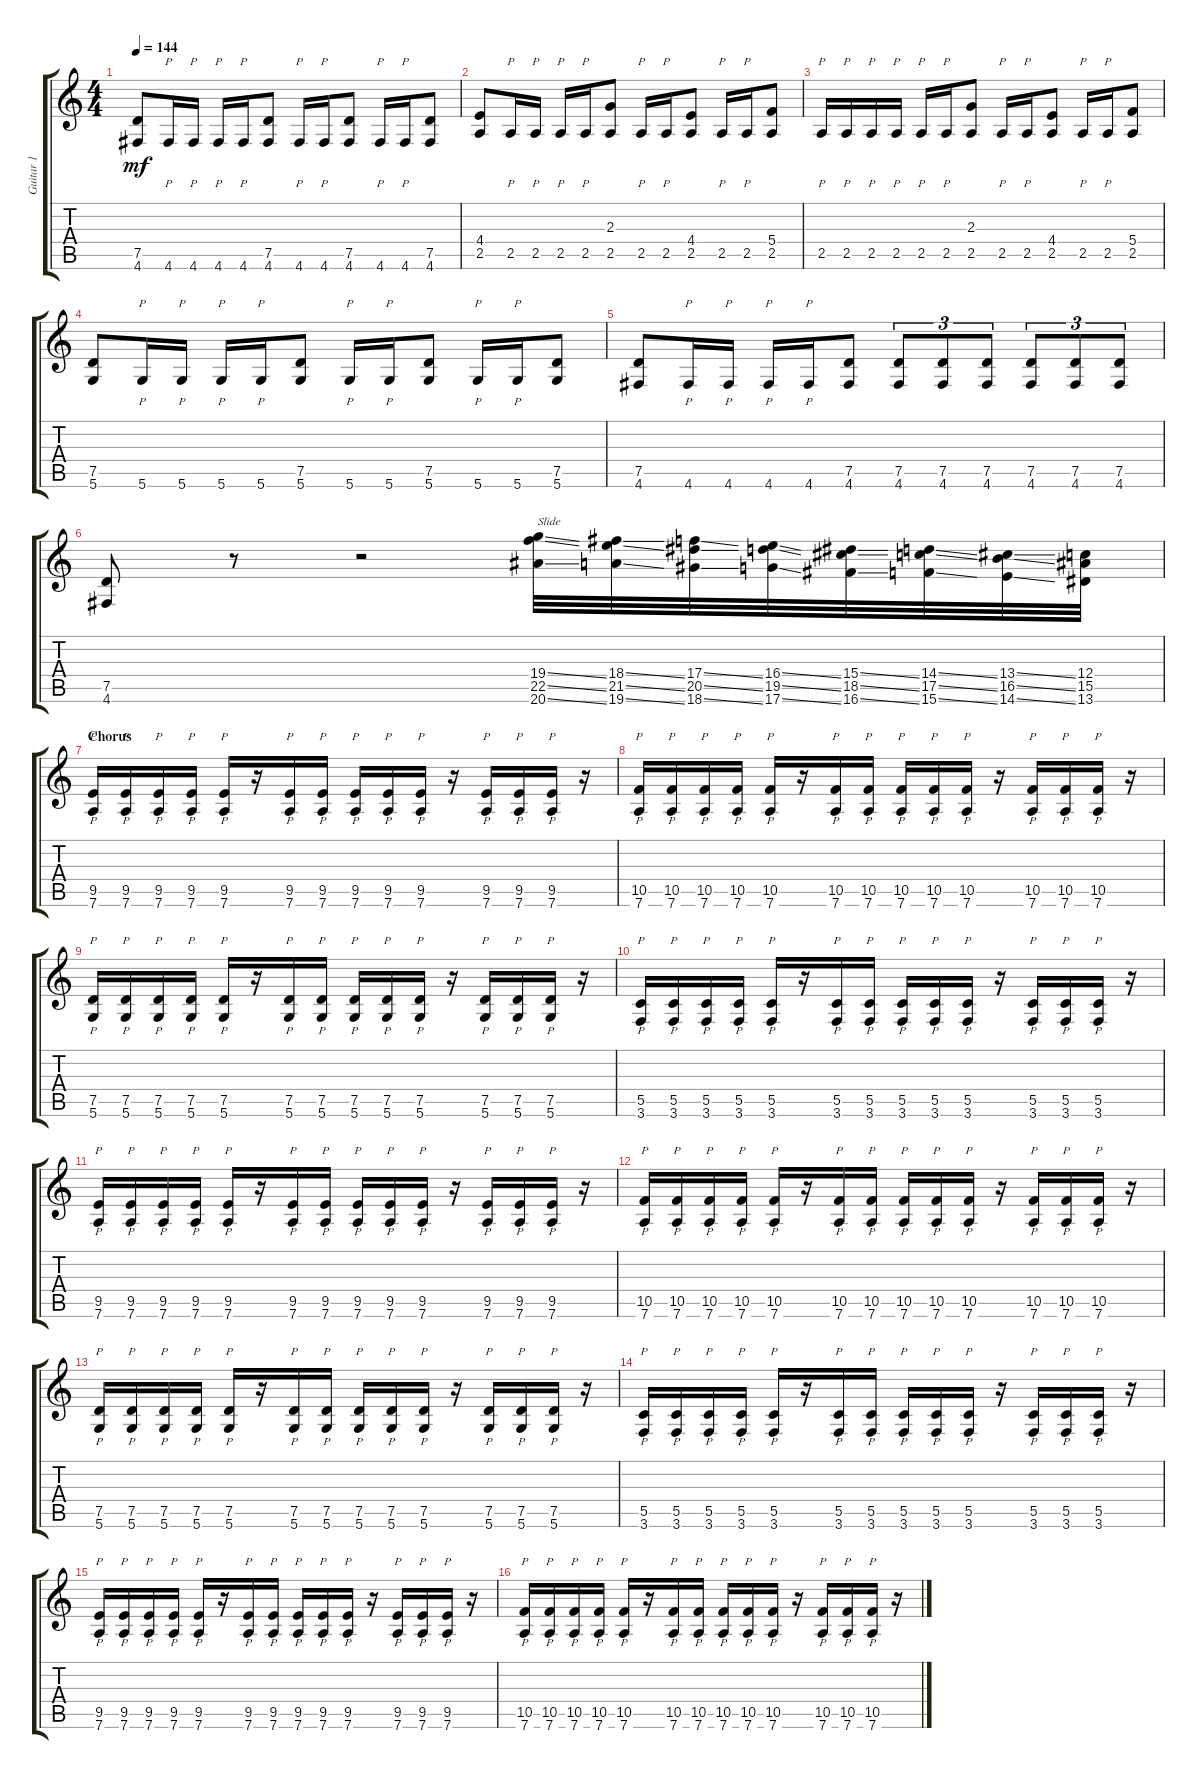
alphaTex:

\track ("Guitar 1" "Guitar 1") {instrument distortionguitar}
\staff {score tabs}
\tuning (D4 A3 F3 C3 G2 D2) {hide}
\ts (4 4)
\tempo 144
\clef g2
\ks c
(7.5 4.6).8{dy mf} 4.6.16{p} 4.6.16{p} 4.6.16{p} 4.6.16{p} (7.5 4.6).8 4.6.16{p} 4.6.16{p} (7.5 4.6).8 4.6.16{p} 4.6.16{p} (7.5 4.6).8 |
(4.4 2.5).8 2.5.16{p} 2.5.16{p} 2.5.16{p} 2.5.16{p} (2.3 2.5).8 2.5.16{p} 2.5.16{p} (4.4 2.5).8 2.5.16{p} 2.5.16{p} (5.4 2.5).8 |
2.5.16{p} 2.5.16{p} 2.5.16{p} 2.5.16{p} 2.5.16{p} 2.5.16{p} (2.3 2.5).8 2.5.16{p} 2.5.16{p} (4.4 2.5).8 2.5.16{p} 2.5.16{p} (5.4 2.5).8 |
(7.5 5.6).8 5.6.16{p} 5.6.16{p} 5.6.16{p} 5.6.16{p} (7.5 5.6).8 5.6.16{p} 5.6.16{p} (7.5 5.6).8 5.6.16{p} 5.6.16{p} (7.5 5.6).8 |
(7.5 4.6).8 4.6.16{p} 4.6.16{p} 4.6.16{p} 4.6.16{p} (7.5 4.6).8 (7.5 4.6).8{tu (3 2)} (7.5 4.6).8{tu (3 2)} (7.5 4.6).8{tu (3 2)} (7.5 4.6).8{tu (3 2)} (7.5 4.6).8{tu (3 2)} (7.5 4.6).8{tu (3 2)} |
(7.5 4.6).8 r.8 r.2 (19.4{ss} 22.5{ss} 20.6{ss}).32{txt "Slide"} (18.4{ss} 21.5{ss} 19.6{ss}).32 (17.4{ss} 20.5{ss} 18.6{ss}).32 (16.4{ss} 19.5{ss} 17.6{ss}).32 (15.4{ss} 18.5{ss} 16.6{ss}).32 (14.4{ss} 17.5{ss} 15.6{ss}).32 (13.4{ss} 16.5{ss} 14.6{ss}).32 (12.4 15.5 13.6).32 |
\section ("" "Chorus")
(9.5 7.6).16{p} (9.5 7.6).16{p} (9.5 7.6).16{p} (9.5 7.6).16{p} (9.5 7.6).16{p} r.16 (9.5 7.6).16{p} (9.5 7.6).16{p} (9.5 7.6).16{p} (9.5 7.6).16{p} (9.5 7.6).16{p} r.16 (9.5 7.6).16{p} (9.5 7.6).16{p} (9.5 7.6).16{p} r.16 |
(10.5 7.6).16{p} (10.5 7.6).16{p} (10.5 7.6).16{p} (10.5 7.6).16{p} (10.5 7.6).16{p} r.16 (10.5 7.6).16{p} (10.5 7.6).16{p} (10.5 7.6).16{p} (10.5 7.6).16{p} (10.5 7.6).16{p} r.16 (10.5 7.6).16{p} (10.5 7.6).16{p} (10.5 7.6).16{p} r.16 |
(7.5 5.6).16{p} (7.5 5.6).16{p} (7.5 5.6).16{p} (7.5 5.6).16{p} (7.5 5.6).16{p} r.16 (7.5 5.6).16{p} (7.5 5.6).16{p} (7.5 5.6).16{p} (7.5 5.6).16{p} (7.5 5.6).16{p} r.16 (7.5 5.6).16{p} (7.5 5.6).16{p} (7.5 5.6).16{p} r.16 |
(5.5 3.6).16{p} (5.5 3.6).16{p} (5.5 3.6).16{p} (5.5 3.6).16{p} (5.5 3.6).16{p} r.16 (5.5 3.6).16{p} (5.5 3.6).16{p} (5.5 3.6).16{p} (5.5 3.6).16{p} (5.5 3.6).16{p} r.16 (5.5 3.6).16{p} (5.5 3.6).16{p} (5.5 3.6).16{p} r.16 |
(9.5 7.6).16{p} (9.5 7.6).16{p} (9.5 7.6).16{p} (9.5 7.6).16{p} (9.5 7.6).16{p} r.16 (9.5 7.6).16{p} (9.5 7.6).16{p} (9.5 7.6).16{p} (9.5 7.6).16{p} (9.5 7.6).16{p} r.16 (9.5 7.6).16{p} (9.5 7.6).16{p} (9.5 7.6).16{p} r.16 |
(10.5 7.6).16{p} (10.5 7.6).16{p} (10.5 7.6).16{p} (10.5 7.6).16{p} (10.5 7.6).16{p} r.16 (10.5 7.6).16{p} (10.5 7.6).16{p} (10.5 7.6).16{p} (10.5 7.6).16{p} (10.5 7.6).16{p} r.16 (10.5 7.6).16{p} (10.5 7.6).16{p} (10.5 7.6).16{p} r.16 |
(7.5 5.6).16{p} (7.5 5.6).16{p} (7.5 5.6).16{p} (7.5 5.6).16{p} (7.5 5.6).16{p} r.16 (7.5 5.6).16{p} (7.5 5.6).16{p} (7.5 5.6).16{p} (7.5 5.6).16{p} (7.5 5.6).16{p} r.16 (7.5 5.6).16{p} (7.5 5.6).16{p} (7.5 5.6).16{p} r.16 |
(5.5 3.6).16{p} (5.5 3.6).16{p} (5.5 3.6).16{p} (5.5 3.6).16{p} (5.5 3.6).16{p} r.16 (5.5 3.6).16{p} (5.5 3.6).16{p} (5.5 3.6).16{p} (5.5 3.6).16{p} (5.5 3.6).16{p} r.16 (5.5 3.6).16{p} (5.5 3.6).16{p} (5.5 3.6).16{p} r.16 |
(9.5 7.6).16{p} (9.5 7.6).16{p} (9.5 7.6).16{p} (9.5 7.6).16{p} (9.5 7.6).16{p} r.16 (9.5 7.6).16{p} (9.5 7.6).16{p} (9.5 7.6).16{p} (9.5 7.6).16{p} (9.5 7.6).16{p} r.16 (9.5 7.6).16{p} (9.5 7.6).16{p} (9.5 7.6).16{p} r.16 |
(10.5 7.6).16{p} (10.5 7.6).16{p} (10.5 7.6).16{p} (10.5 7.6).16{p} (10.5 7.6).16{p} r.16 (10.5 7.6).16{p} (10.5 7.6).16{p} (10.5 7.6).16{p} (10.5 7.6).16{p} (10.5 7.6).16{p} r.16 (10.5 7.6).16{p} (10.5 7.6).16{p} (10.5 7.6).16{p} r.16
